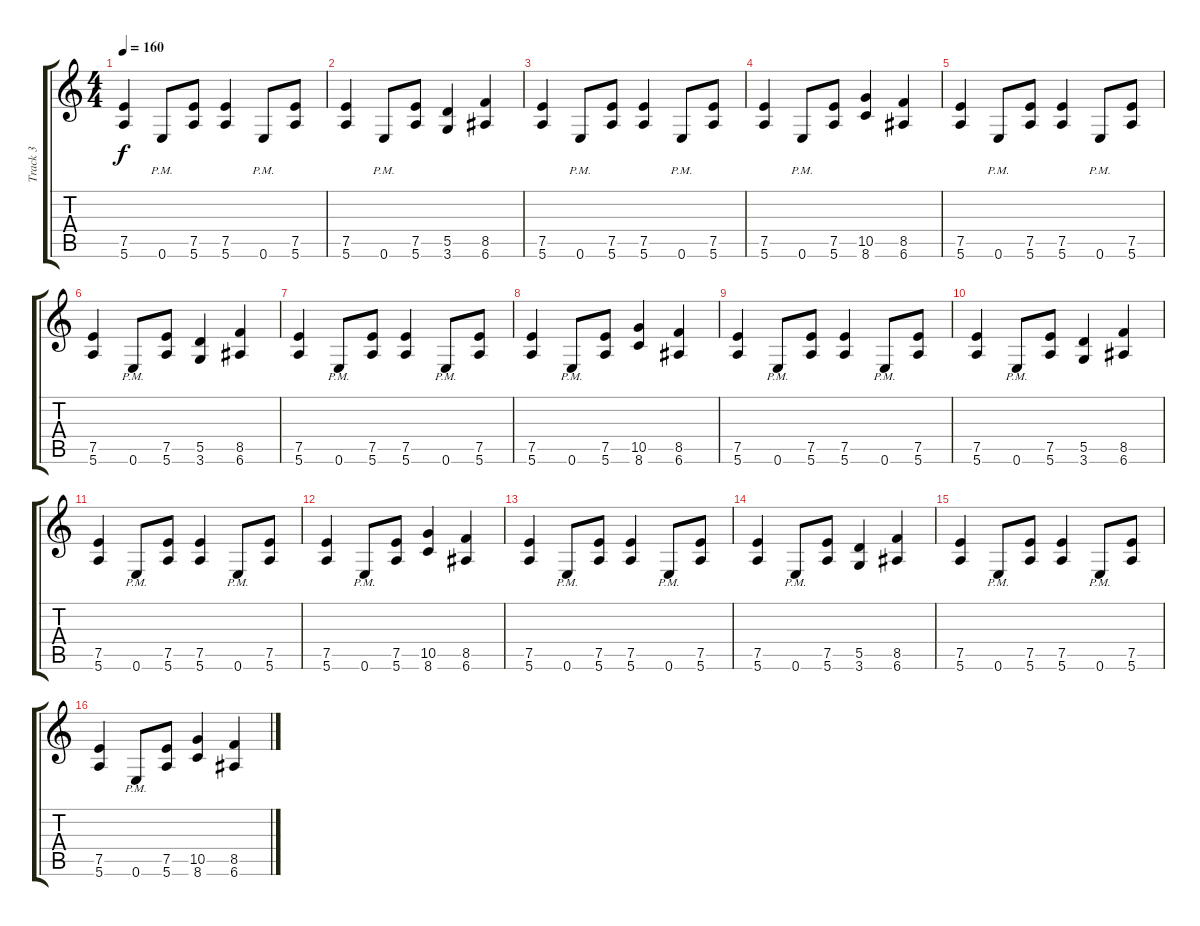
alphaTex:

\track ("Track 3" "Track 3") {instrument overdrivenguitar}
\staff {score tabs}
\tuning (E4 B3 G3 D3 A2 E2) {hide}
\ts (4 4)
\tempo 160
\clef g2
\ks c
(7.5 5.6).4{dy f} 0.6{pm}.8 (7.5 5.6).8 (7.5 5.6).4 0.6{pm}.8 (7.5 5.6).8 |
(7.5 5.6).4 0.6{pm}.8 (7.5 5.6).8 (5.5 3.6).4 (8.5 6.6).4 |
(7.5 5.6).4 0.6{pm}.8 (7.5 5.6).8 (7.5 5.6).4 0.6{pm}.8 (7.5 5.6).8 |
(7.5 5.6).4 0.6{pm}.8 (7.5 5.6).8 (10.5 8.6).4 (8.5 6.6).4 |
(7.5 5.6).4 0.6{pm}.8 (7.5 5.6).8 (7.5 5.6).4 0.6{pm}.8 (7.5 5.6).8 |
(7.5 5.6).4 0.6{pm}.8 (7.5 5.6).8 (5.5 3.6).4 (8.5 6.6).4 |
(7.5 5.6).4 0.6{pm}.8 (7.5 5.6).8 (7.5 5.6).4 0.6{pm}.8 (7.5 5.6).8 |
(7.5 5.6).4 0.6{pm}.8 (7.5 5.6).8 (10.5 8.6).4 (8.5 6.6).4 |
(7.5 5.6).4 0.6{pm}.8 (7.5 5.6).8 (7.5 5.6).4 0.6{pm}.8 (7.5 5.6).8 |
(7.5 5.6).4 0.6{pm}.8 (7.5 5.6).8 (5.5 3.6).4 (8.5 6.6).4 |
(7.5 5.6).4 0.6{pm}.8 (7.5 5.6).8 (7.5 5.6).4 0.6{pm}.8 (7.5 5.6).8 |
(7.5 5.6).4 0.6{pm}.8 (7.5 5.6).8 (10.5 8.6).4 (8.5 6.6).4 |
(7.5 5.6).4 0.6{pm}.8 (7.5 5.6).8 (7.5 5.6).4 0.6{pm}.8 (7.5 5.6).8 |
(7.5 5.6).4 0.6{pm}.8 (7.5 5.6).8 (5.5 3.6).4 (8.5 6.6).4 |
(7.5 5.6).4 0.6{pm}.8 (7.5 5.6).8 (7.5 5.6).4 0.6{pm}.8 (7.5 5.6).8 |
(7.5 5.6).4 0.6{pm}.8 (7.5 5.6).8 (10.5 8.6).4 (8.5 6.6).4
